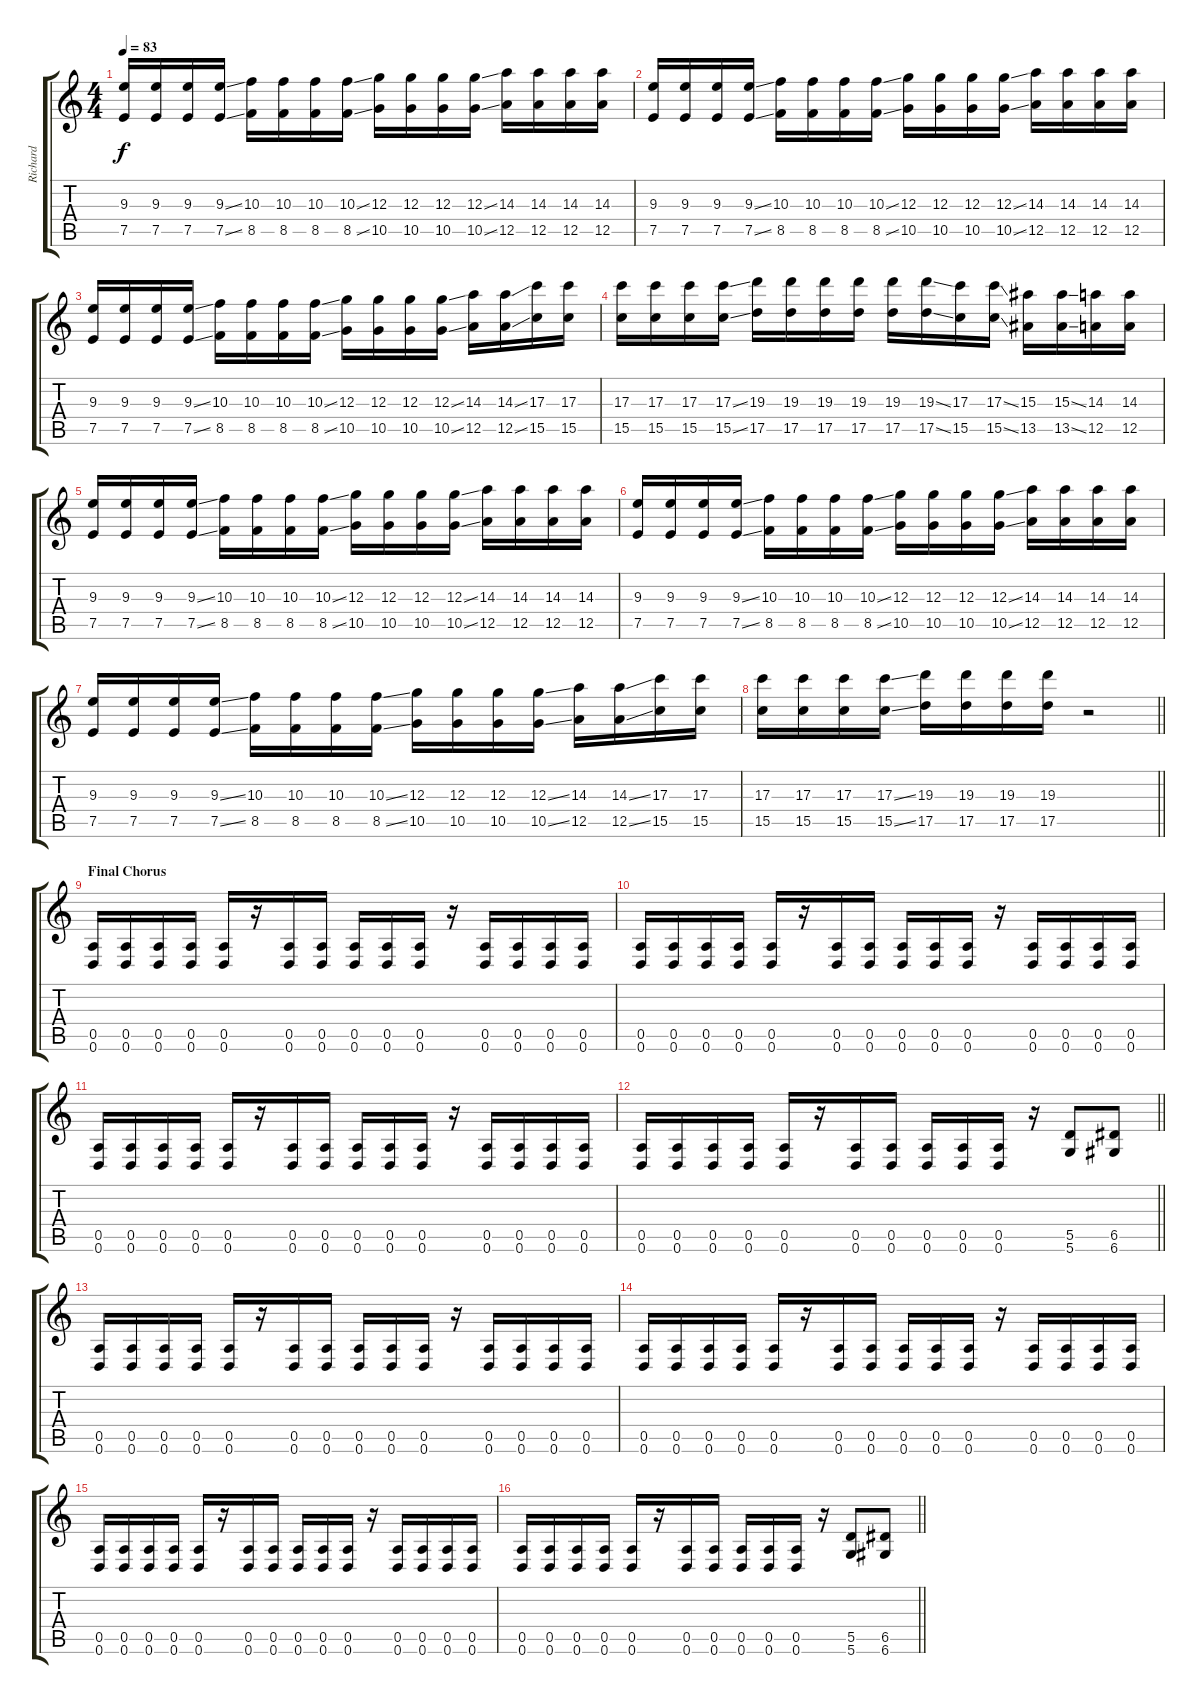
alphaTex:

\track ("Richard" "Richard") {instrument distortionguitar}
\staff {score tabs}
\tuning (E4 B3 G3 D3 A2 D2) {hide}
\ts (4 4)
\tempo 83
\clef g2
\ks c
(9.3 7.5).16{dy f} (9.3 7.5).16 (9.3 7.5).16 (9.3{ss} 7.5{ss}).16 (10.3 8.5).16 (10.3 8.5).16 (10.3 8.5).16 (10.3{ss} 8.5{ss}).16 (12.3 10.5).16 (12.3 10.5).16 (12.3 10.5).16 (12.3{ss} 10.5{ss}).16 (14.3 12.5).16 (14.3 12.5).16 (14.3 12.5).16 (14.3 12.5).16 |
(9.3 7.5).16 (9.3 7.5).16 (9.3 7.5).16 (9.3{ss} 7.5{ss}).16 (10.3 8.5).16 (10.3 8.5).16 (10.3 8.5).16 (10.3{ss} 8.5{ss}).16 (12.3 10.5).16 (12.3 10.5).16 (12.3 10.5).16 (12.3{ss} 10.5{ss}).16 (14.3 12.5).16 (14.3 12.5).16 (14.3 12.5).16 (14.3 12.5).16 |
(9.3 7.5).16 (9.3 7.5).16 (9.3 7.5).16 (9.3{ss} 7.5{ss}).16 (10.3 8.5).16 (10.3 8.5).16 (10.3 8.5).16 (10.3{ss} 8.5{ss}).16 (12.3 10.5).16 (12.3 10.5).16 (12.3 10.5).16 (12.3{ss} 10.5{ss}).16 (14.3 12.5).16 (14.3{ss} 12.5{ss}).16 (17.3 15.5).16 (17.3 15.5).16 |
(17.3 15.5).16 (17.3 15.5).16 (17.3 15.5).16 (17.3{ss} 15.5{ss}).16 (19.3 17.5).16 (19.3 17.5).16 (19.3 17.5).16 (19.3 17.5).16 (19.3 17.5).16 (19.3{ss} 17.5{ss}).16 (17.3 15.5).16 (17.3{ss} 15.5{ss}).16 (15.3 13.5).16 (15.3{ss} 13.5{ss}).16 (14.3 12.5).16 (14.3 12.5).16 |
(9.3 7.5).16 (9.3 7.5).16 (9.3 7.5).16 (9.3{ss} 7.5{ss}).16 (10.3 8.5).16 (10.3 8.5).16 (10.3 8.5).16 (10.3{ss} 8.5{ss}).16 (12.3 10.5).16 (12.3 10.5).16 (12.3 10.5).16 (12.3{ss} 10.5{ss}).16 (14.3 12.5).16 (14.3 12.5).16 (14.3 12.5).16 (14.3 12.5).16 |
(9.3 7.5).16 (9.3 7.5).16 (9.3 7.5).16 (9.3{ss} 7.5{ss}).16 (10.3 8.5).16 (10.3 8.5).16 (10.3 8.5).16 (10.3{ss} 8.5{ss}).16 (12.3 10.5).16 (12.3 10.5).16 (12.3 10.5).16 (12.3{ss} 10.5{ss}).16 (14.3 12.5).16 (14.3 12.5).16 (14.3 12.5).16 (14.3 12.5).16 |
(9.3 7.5).16 (9.3 7.5).16 (9.3 7.5).16 (9.3{ss} 7.5{ss}).16 (10.3 8.5).16 (10.3 8.5).16 (10.3 8.5).16 (10.3{ss} 8.5{ss}).16 (12.3 10.5).16 (12.3 10.5).16 (12.3 10.5).16 (12.3{ss} 10.5{ss}).16 (14.3 12.5).16 (14.3{ss} 12.5{ss}).16 (17.3 15.5).16 (17.3 15.5).16 |
\barLineRight lightlight
(17.3 15.5).16 (17.3 15.5).16 (17.3 15.5).16 (17.3{ss} 15.5{ss}).16 (19.3 17.5).16 (19.3 17.5).16 (19.3 17.5).16 (19.3 17.5).16 r.2 |
\section ("" "Final Chorus")
(0.5 0.6).16 (0.5 0.6).16 (0.5 0.6).16 (0.5 0.6).16 (0.5 0.6).16 r.16 (0.5 0.6).16 (0.5 0.6).16 (0.5 0.6).16 (0.5 0.6).16 (0.5 0.6).16 r.16 (0.5 0.6).16 (0.5 0.6).16 (0.5 0.6).16 (0.5 0.6).16 |
(0.5 0.6).16 (0.5 0.6).16 (0.5 0.6).16 (0.5 0.6).16 (0.5 0.6).16 r.16 (0.5 0.6).16 (0.5 0.6).16 (0.5 0.6).16 (0.5 0.6).16 (0.5 0.6).16 r.16 (0.5 0.6).16 (0.5 0.6).16 (0.5 0.6).16 (0.5 0.6).16 |
(0.5 0.6).16 (0.5 0.6).16 (0.5 0.6).16 (0.5 0.6).16 (0.5 0.6).16 r.16 (0.5 0.6).16 (0.5 0.6).16 (0.5 0.6).16 (0.5 0.6).16 (0.5 0.6).16 r.16 (0.5 0.6).16 (0.5 0.6).16 (0.5 0.6).16 (0.5 0.6).16 |
\barLineRight lightlight
(0.5 0.6).16 (0.5 0.6).16 (0.5 0.6).16 (0.5 0.6).16 (0.5 0.6).16 r.16 (0.5 0.6).16 (0.5 0.6).16 (0.5 0.6).16 (0.5 0.6).16 (0.5 0.6).16 r.16 (5.5 5.6).8 (6.5 6.6).8 |
(0.5 0.6).16 (0.5 0.6).16 (0.5 0.6).16 (0.5 0.6).16 (0.5 0.6).16 r.16 (0.5 0.6).16 (0.5 0.6).16 (0.5 0.6).16 (0.5 0.6).16 (0.5 0.6).16 r.16 (0.5 0.6).16 (0.5 0.6).16 (0.5 0.6).16 (0.5 0.6).16 |
(0.5 0.6).16 (0.5 0.6).16 (0.5 0.6).16 (0.5 0.6).16 (0.5 0.6).16 r.16 (0.5 0.6).16 (0.5 0.6).16 (0.5 0.6).16 (0.5 0.6).16 (0.5 0.6).16 r.16 (0.5 0.6).16 (0.5 0.6).16 (0.5 0.6).16 (0.5 0.6).16 |
(0.5 0.6).16 (0.5 0.6).16 (0.5 0.6).16 (0.5 0.6).16 (0.5 0.6).16 r.16 (0.5 0.6).16 (0.5 0.6).16 (0.5 0.6).16 (0.5 0.6).16 (0.5 0.6).16 r.16 (0.5 0.6).16 (0.5 0.6).16 (0.5 0.6).16 (0.5 0.6).16 |
\barLineRight lightlight
(0.5 0.6).16 (0.5 0.6).16 (0.5 0.6).16 (0.5 0.6).16 (0.5 0.6).16 r.16 (0.5 0.6).16 (0.5 0.6).16 (0.5 0.6).16 (0.5 0.6).16 (0.5 0.6).16 r.16 (5.5 5.6).8 (6.5 6.6).8
